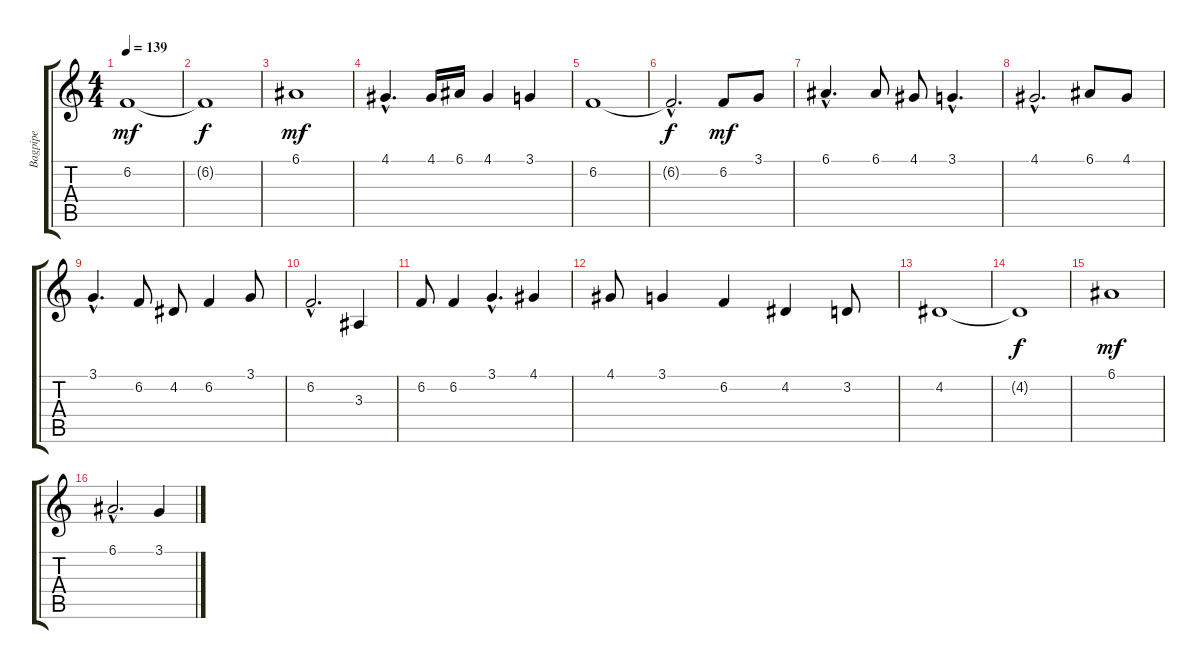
\track ("Bagpipe" "Bagpipe") {instrument bagpipe}
\staff {score tabs}
\tuning (E4 B3 G3 D3 A2 E2) {hide}
\ts (4 4)
\tempo 139
\clef g2
\ks c
6.2.1{dy mf} |
6.2{t}.1{dy f} |
6.1.1{dy mf} |
4.1{hac}.4{d} 4.1.16 6.1.16 4.1.4 3.1.4 |
6.2.1 |
6.2{hac t}.2{d dy f} 6.2.8{dy mf} 3.1.8 |
6.1{hac}.4{d} 6.1.8 4.1.8 3.1{hac}.4{d} |
4.1{hac}.2{d} 6.1.8 4.1.8 |
3.1{hac}.4{d} 6.2.8 4.2.8 6.2.4 3.1.8 |
6.2{hac}.2{d} 3.3.4 |
6.2.8 6.2.4 3.1{hac}.4{d} 4.1.4 |
4.1.8 3.1.4 6.2.4 4.2.4 3.2.8 |
4.2.1 |
4.2{t}.1{dy f} |
6.1.1{dy mf} |
6.1{hac}.2{d} 3.1.4
